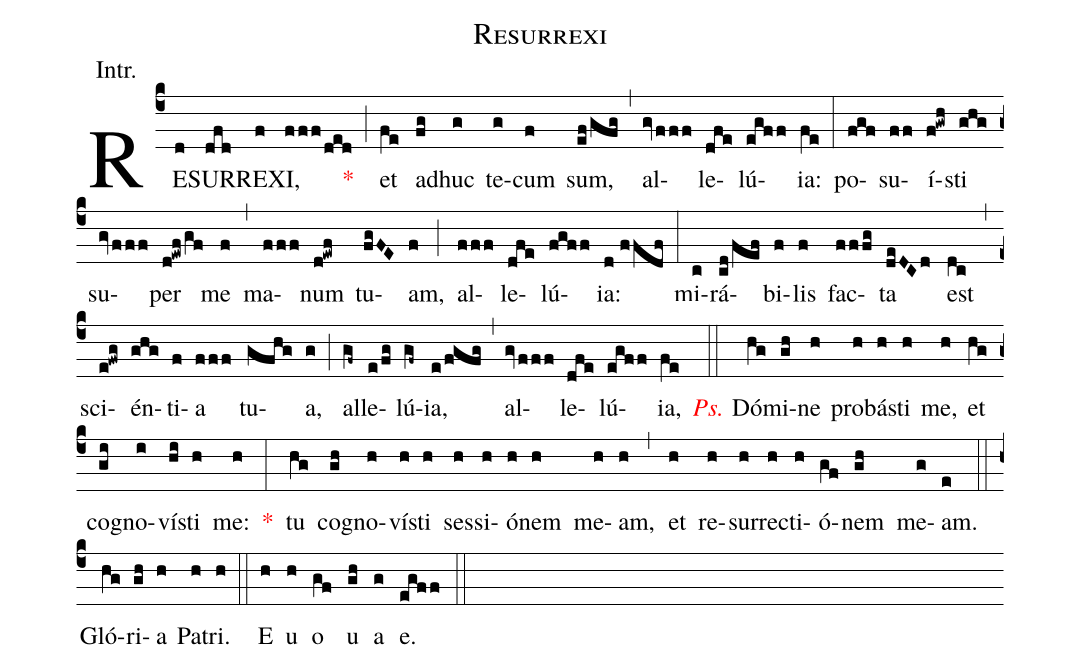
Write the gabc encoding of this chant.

name:Resurrexi;
annotation:Intr.;
mode:IV.;
office-part:Introit;
%%
(c4) RE(d)SUR(dfd)RE(f)XI,(fff/ded) <v>\red{*}</v>(;) et(fe) ad(fg)huc(g) te(g)cum(f) sum,(ef/gfg) (,) al(gvfff)le(dfe)lú(egff)ia:(fe) (:) po(fgf)su(ff)í(f!gwh)sti(ghg) su(gvfff)per(d!ewf/gf) me(f) (,) ma(fff)num(d!ewf) tu(fgFE)am,(f) (;) al(fff)le(dfe)lú(fgff)ia:(d//ffdf) (:) mi(c)rá(cd/fef)bi(f)lis(f) fac(fffg)ta(deDCd) est(dc) (,) sci(e!fwg)én(ghg)ti(f)a(fff) tu(gfhg)a,(g) (;) al(gf~)le(e/fg)lú(gf~)ia,(e/fgfg) (,) al(gvfff)le(dfe)lú(egff)ia,(fe) (::) <v>\redit{Ps.}</v> Dó(hg)mi(gh)ne(h) pro(h)bá(h)sti(h) me,(h) et(hg) co(gi)gno(i)ví(hi)sti(h) me:(h) <v>\red{*}</v>(:) tu(hg) co(gh)gno(h)ví(h)sti(h) ses(h)si(h)ó(h)nem(h) me(h)am,(h) (,) et(h) re(h)sur(h)rec(h)ti(h)ó(gf)nem(gh) me(g)am.(e) (::) Gló(hg)ri(gh)a(h) Pa(h)tri.(h) (::) E(h) u(h) o(gf) u(gh) a(g) e.(egff) (::)
